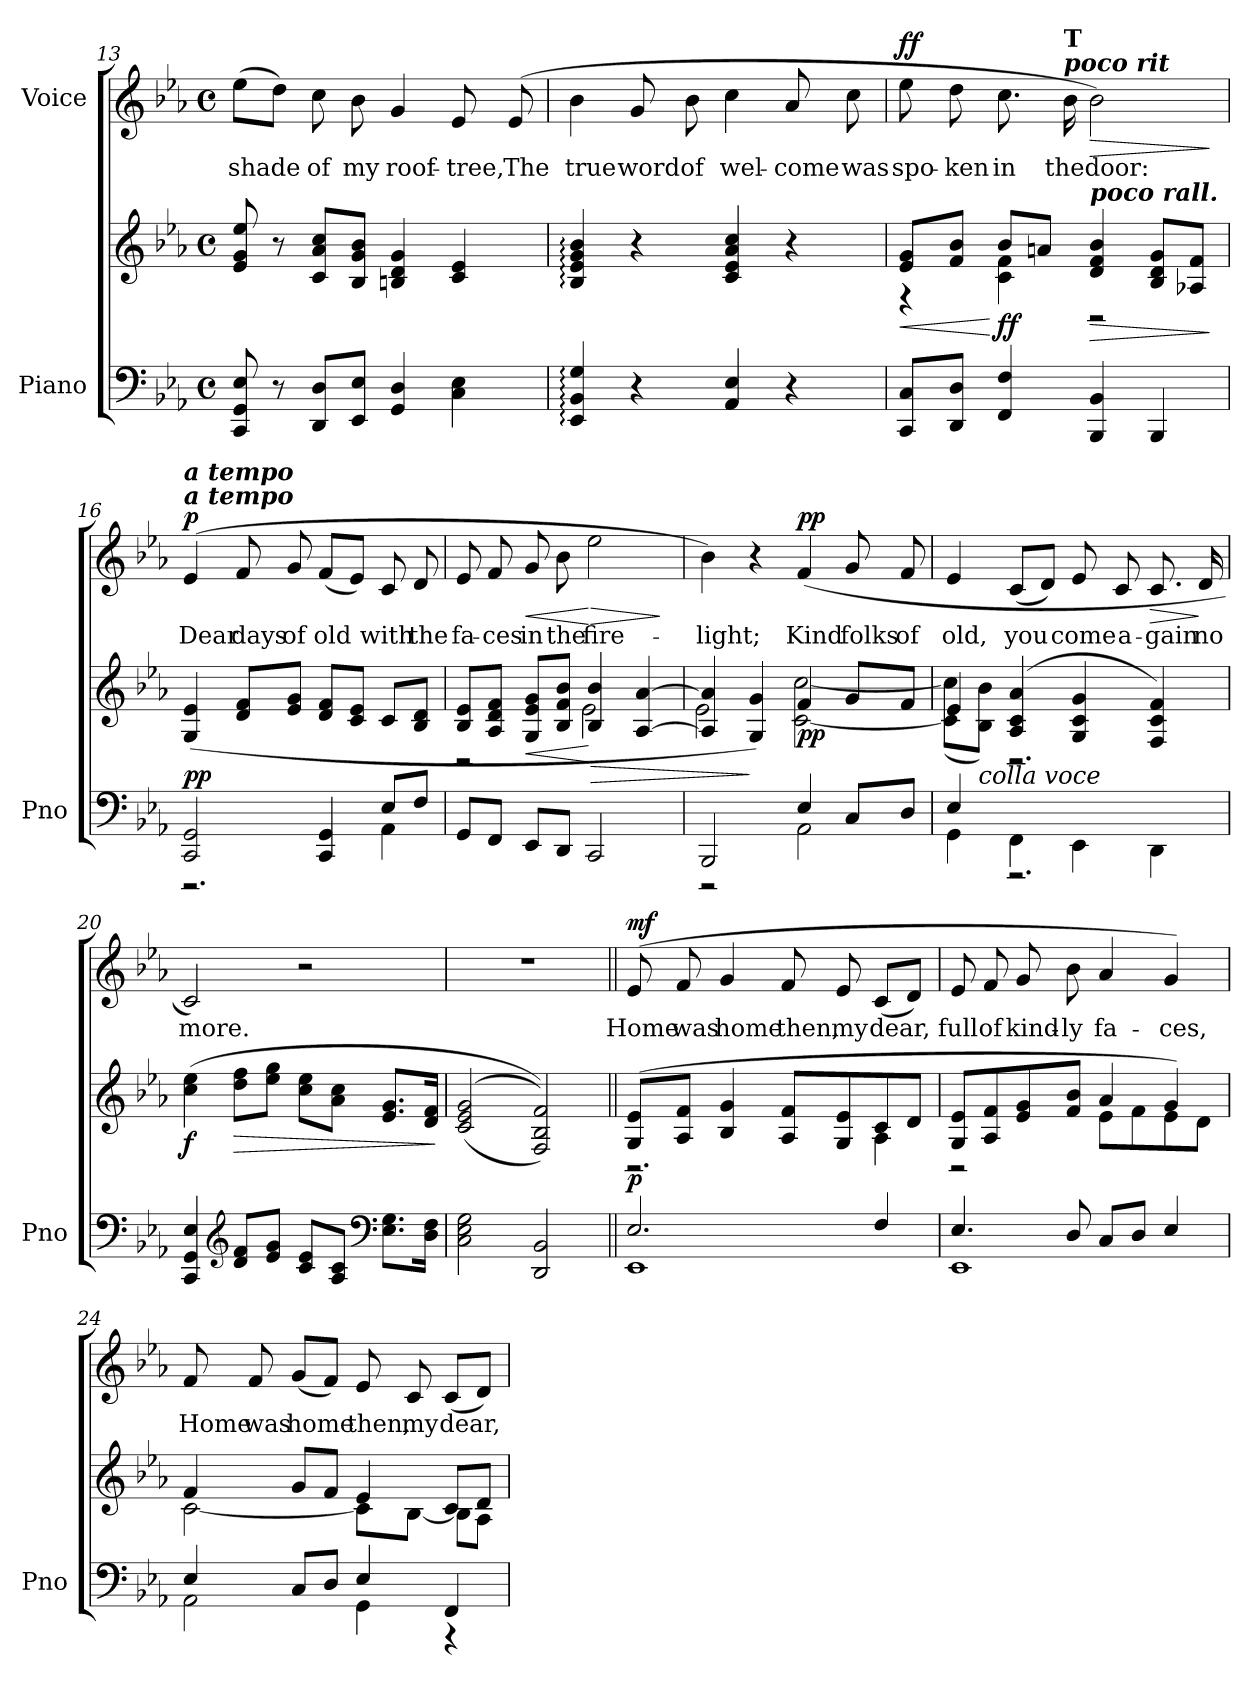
**kern	**kern	**dynam	**kern	**text	**dynam
*part2	*part2	*part2	*part1	*part1	*part1
*staff3	*staff2	*staff2/3	*staff1	*staff1	*staff1
*I"Piano	*	*	*I"Voice	*	*
*I'Pno	*	*	*	*	*
!!LO:LB:g=z
*clefF4	*clefG2	*	*clefG2	*	*
*k[b-e-a-]	*k[b-e-a-]	*	*k[b-e-a-]	*	*
*M4/4	*M4/4	*	*M4/4	*	*
*met(c)	*met(c)	*	*met(c)	*	*
=13	=13	=13	=13	=13	=13
!	!	!	!	!LO:LY:b	!
8CC/ 8GG/ 8E-/	8e-/ 8g/ 8ee-/	.	(>8ee-\L	shade	.
8r	8r	.	8dd\J)	.	.
!	!	!	!	!LO:LY:b	!
8DD/ 8D/L	8c/ 8a-/ 8cc/L	.	8cc\	of	.
!	!	!	!	!LO:LY:b	!
8EE-/ 8E-/J	8B-/ 8g/ 8b-/J	.	8b-\	my	.
!	!	!	!	!LO:LY:b	!
4GG/ 4D/	4Bn/ 4d/ 4g/	.	4g/	roof-	.
!	!	!	!	!LO:LY:b	!
4C\ 4E-\	4c/ 4e-/	.	8e-/	-tree,	.
!	!	!	!	!LO:LY:b	!
.	.	.	(>8e-/	The	.
=14	=14	=14	=14	=14	=14
!	!	!	!	!LO:LY:b	!
4EE-/: 4BB-/: 4G/:	4B-/: 4e-/: 4g/: 4b-/:	.	4b-\	true	.
!	!	!	!	!LO:LY:b	!
4r	4r	.	8g/	word	.
!	!	!	!	!LO:LY:b	!
.	.	.	8b-\	of	.
!	!	!	!	!LO:LY:b	!
4AA-/ 4E-/	4c/ 4e-/ 4a-/ 4cc/	.	4cc\	wel-	.
!	!	!	!	!LO:LY:b	!
4r	4r	.	8a-/	-come	.
!	!	!	!	!LO:LY:b	!
.	.	.	8cc\	was	.
=15	=15	=15	=15	=15	=15
!	!	!LO:HP:b	!	!LO:LY:b	!LO:DY:a
*	*^	*	*	*	*
8CC/ 8C/L	8e-/ 8g/L	4r	<	8ee-\	spo-	ff
!	!	!	!	!	!LO:LY:b	!
8DD/ 8D/J	8f/ 8b-/J	.	.	8dd\	-ken	.
!	!	!	!LO:DY:n=1:b	!	!LO:LY:b	!
4FF/ 4F/	8b-/L	4c\ 4f\	[ ff	8.cc\	in	.
.	8an/J	.	.	.	.	.
!	!	!	!	!LO:TX:a:Bi:t=poco rit	!	!
!	!	!	!	!LO:TX:a:B:t=T	!	!
!	!	!	!	!	!LO:LY:b	!
.	.	.	.	16b-\	the	.
!	!LO:TX:a:Bi:t=poco rall.	!	!	!	!	!
!	!	!	!LO:HP:b	!	!LO:LY:b	!LO:HP:b
4BBB-/ 4BB-/	4d/ 4f/ 4b-/	2r	>	2b-\)	door:	>
4BBB-/	8B-/ 8d/ 8g/L	.	.	.	.	.
.	8A-X/ 8f/J	.	.	.	.	.
*	*v	*v	*	*	*	*
.	.	]	.	.	]
!!LO:LB:g=z
=16	=16	=16	=16	=16	=16
*^	*	*	*	*	*
!	!	!	!	!LO:TX:a:Bi:t=a tempo	!	!
!	!	!	!	!LO:TX:a:Bi:t=a tempo	!	!
!	!	!	!LO:DY:a=2	!	!LO:LY:b	!LO:DY:a
2CC/ 2GG/	2.r	(>4G/ 4e-/	pp	(>4e-/	Dear	p
!	!	!	!	!	!LO:LY:b	!
.	.	8d/ 8f/L	.	8f/	days	.
!	!	!	!	!	!LO:LY:b	!
.	.	8e-/ 8g/J	.	8g/	of	.
!	!	!	!	!	!LO:LY:b	!
4CC/ 4GG/	.	8d/ 8f/L	.	(<8f/L	old	.
.	.	8c/ 8e-/J	.	8e-/J)	.	.
!	!	!	!	!	!LO:LY:b	!
8E-/L	4AA-\	8c/L	.	8c/	with	.
!	!	!	!	!	!LO:LY:b	!
8F/J	.	8B-/ 8d/J	.	8d/	the	.
*v	*v	*	*	*	*	*
=17	=17	=17	=17	=17	=17
*	*^	*	*	*	*
!	!	!	!	!	!LO:LY:b	!
8GG/L	8B-/ 8e-/L	2r	.	8e-/	fa-	.
!	!	!	!	!	!LO:LY:b	!
8FF/J	8A-/ 8d/ 8f/J	.	.	8f/	-ces	.
!	!	!	!LO:HP:b	!	!LO:LY:b	!LO:HP:b
8EE-/L	8G/ 8e-/ 8g/L	.	<	8g/	in	<
!	!	!	!	!	!LO:LY:b	!
8DD/J	8B-/ 8f/ 8b-/J	.	.	8b-\	the	.
!	!	!	!LO:HP:n=1:b	!	!LO:LY:b	!LO:HP:n=1:b
2CC/	4B-/ 4b-/	2e-\	[ >	2ee-\	fire-	[ >
.	[4A-/ [4a-/	.	.	.	.	.
*	*v	*v	*	*	*	*
.	.	.	.	.	]
=18	=18	=18	=18	=18	=18
*^	*^	*	*	*	*
!	!	!	!	!	!	!LO:LY:b	!
2BBB-/	2r	4A-/] 4a-/]	2e-\	.	4b-\)	-light;	.
.	.	4G/ 4g/)	.	]	4r	.	.
!	!	!	!	!LO:DY:b	!	!LO:LY:b	!LO:DY:a
4E-/	2AA-\	4f/	[2c\ [2cc\	pp	(>4f/	Kind	pp
!	!	!	!	!	!	!LO:LY:b	!
8C/L	.	8g/L	.	.	8g/	folks	.
!	!	!	!	!	!	!LO:LY:b	!
8D/J	.	8f/J	.	.	8f/	of	.
!!LO:LB:g=z
=19	=19	=19	=19	=19	=19	=19	=19
!	!	!	!	!	!	!LO:LY:b	!
4GG\	4E-/	4e-/	(>8c\] 8cc\]L	.	4e-/	old,	.
!	!	!	!LO:TX:b:i:t=colla voce	!	!	!	!
.	.	.	8B-\ 8b-\J)	.	.	.	.
!	!	!	!	!	!	!LO:LY:b	!
4FF\	2.r	(>4A-/ 4c/ 4a-/	2.r	.	(<8c/L	you	.
.	.	.	.	.	8d/J)	.	.
!	!	!	!	!	!	!LO:LY:b	!
4EE-\	.	4G/ 4c/ 4g/	.	.	8e-/	come	.
!	!	!	!	!	!	!LO:LY:b	!
.	.	.	.	.	8c/	a-	.
!	!	!	!	!	!	!LO:LY:b	!LO:HP:b
4DD\	.	4F/ 4c/ 4f/)	.	.	8.c/	-gain	>
!	!	!	!	!	!	!LO:LY:b	!
.	.	.	.	.	16d/	no	]
*v	*v	*	*	*	*	*	*
*	*v	*v	*	*	*	*
=20	=20	=20	=20	=20	=20
!	!	!LO:DY:b	!	!LO:LY:b	!
4CC/ 4GG/ 4E-/	(>4cc\ 4ee-\	f	2c/)	more.	.
*clefG2	*	*	*	*	*
!	!	!LO:HP:b	!	!	!
8d/ 8f/L	8dd\ 8ff\L	>	.	.	.
8e-/ 8g/J	8ee-\ 8gg\J	.	.	.	.
8c/ 8e-/L	8cc\ 8ee-\L	.	2r	.	.
8A-/ 8c/J	8a-\ 8cc\J	.	.	.	.
*clefF4	*	*	*	*	*
8.E-\ 8.G\L	8.e-/ 8.g/L	.	.	.	.
16D\ 16F\Jk	16d/ 16f/Jk	.	.	.	.
.	.	]	.	.	.
=21	=21	=21	=21	=21	=21
2C\ 2E-\ 2G\	(>(<2c/ 2e-/ 2g/	.	1r	.	.
2DD/ 2BB-/	2F/ 2B-/ 2f/)))	.	.	.	.
!!LO:PB:g=z
=22||	=22||	=22||	=22||	=22||	=22||
*^	*^	*	*	*	*
!	!	!	!	!LO:DY:b	!	!LO:LY:b	!LO:DY:a
2.E-/	1EE-	(>8G/ 8e-/L	2.r	p	(>8e-/	Home	mf
!	!	!	!	!	!	!LO:LY:b	!
.	.	8A-/ 8f/J	.	.	8f/	was	.
!	!	!	!	!	!	!LO:LY:b	!
.	.	4B-/ 4g/	.	.	4g/	home	.
!	!	!	!	!	!	!LO:LY:b	!
.	.	8A-/ 8f/L	.	.	8f/	then,	.
!	!	!	!	!	!	!LO:LY:b	!
.	.	8G/ 8e-/	.	.	8e-/	my	.
!	!	!	!	!	!	!LO:LY:b	!
4F/	.	8c/	4A-\	.	(<8c/L	dear,	.
.	.	8d/J	.	.	8d/J)	.	.
=23	=23	=23	=23	=23	=23	=23	=23
!	!	!	!	!	!	!LO:LY:b	!
4.E-/	1EE-	8G/ 8e-/L	2r	.	8e-/	full	.
!	!	!	!	!	!	!LO:LY:b	!
.	.	8A-/ 8f/	.	.	8f/	of	.
!	!	!	!	!	!	!LO:LY:b	!
.	.	8e-/ 8g/	.	.	8g/	kind-	.
!	!	!	!	!	!	!LO:LY:b	!
8D/	.	8f/ 8b-/J	.	.	8b-\	-ly	.
!	!	!	!	!	!	!LO:LY:b	!
8C/L	.	4a-/	8e-\L	.	4a-/	fa-	.
8D/J	.	.	8f\	.	.	.	.
!	!	!	!	!	!	!LO:LY:b	!
4E-/	.	4g/)	8e-\	.	4g/)	-ces,	.
.	.	.	8d\J	.	.	.	.
=24	=24	=24	=24	=24	=24	=24	=24
!	!	!	!	!	!	!LO:LY:b	!
4E-/	2AA-\	4f/	[2c\	.	8f/	Home	.
!	!	!	!	!	!	!LO:LY:b	!
.	.	.	.	.	8f/	was	.
!	!	!	!	!	!	!LO:LY:b	!
8C/L	.	8g/L	.	.	(<8g/L	home	.
8D/J	.	8f/J	.	.	8f/J)	.	.
!	!	!	!	!	!	!LO:LY:b	!
4E-/	4GG\	4e-/	8c\L]	.	8e-/	then,	.
!	!	!	!	!	!	!LO:LY:b	!
.	.	.	[8B-\J	.	8c/	my	.
!	!	!	!	!	!	!LO:LY:b	!
4FF/	4r	8c/L	8B-\L]	.	(<8c/L	dear,	.
.	.	8d/J	8A-\J	.	8d/J)	.	.
*v	*v	*	*	*	*	*	*
*	*v	*v	*	*	*	*
=	=	=	=	=	=
*-	*-	*-	*-	*-	*-
